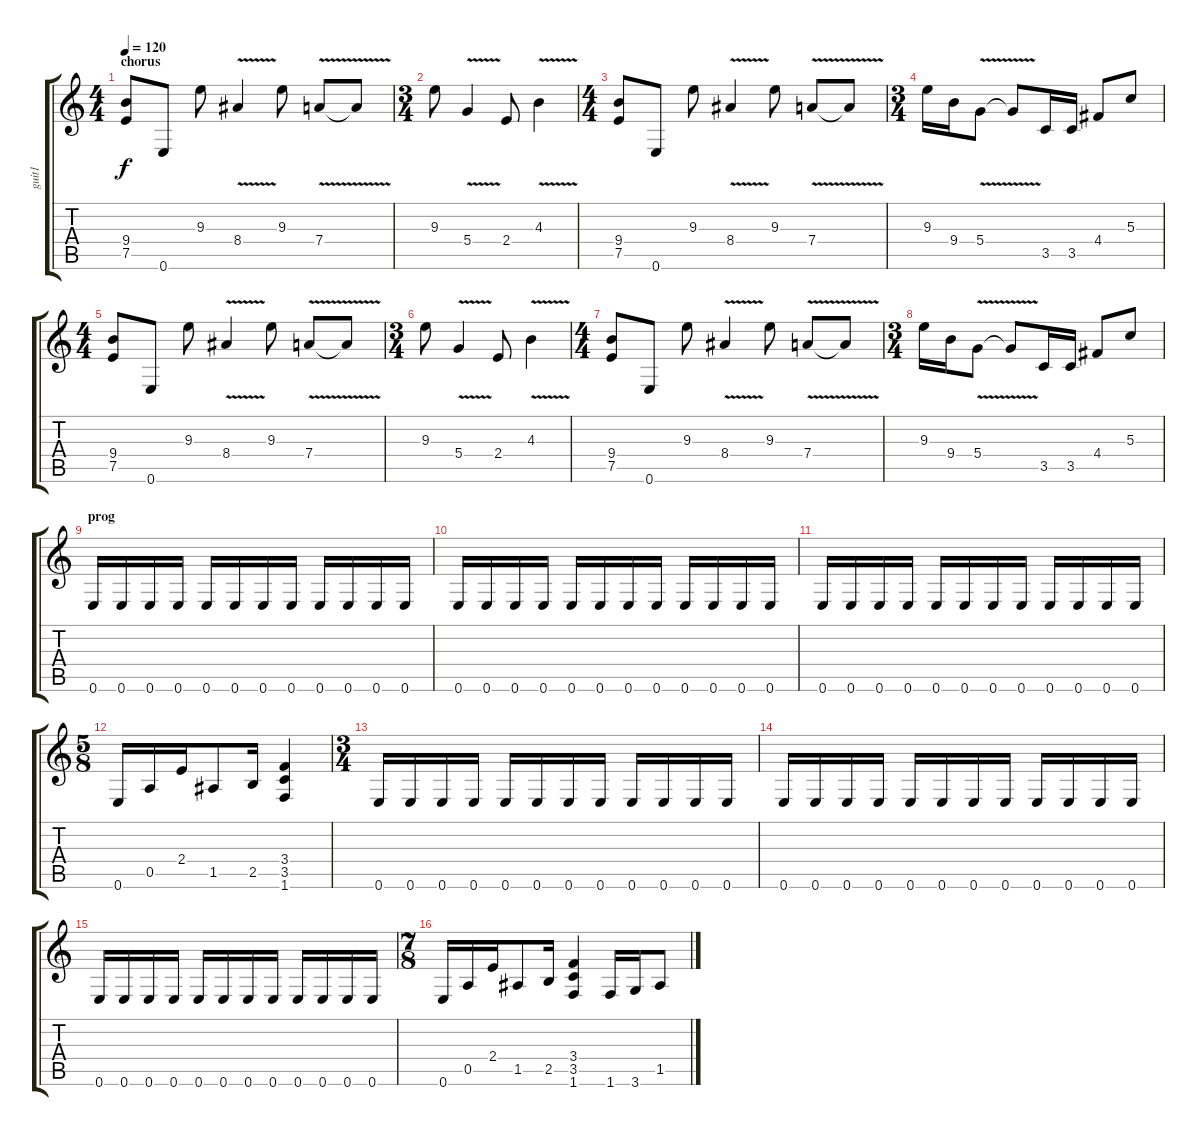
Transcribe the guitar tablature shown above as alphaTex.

\track ("guit1" "guit1") {instrument electricguitarclean}
\staff {score tabs}
\tuning (E4 B3 G3 D3 A2 E2) {hide}
\ts (4 4)
\section ("" "chorus")
\tempo 120
\clef g2
\ks c
(9.4 7.5).8{dy f instrument distortionguitar} 0.6.8 9.3.8 8.4{v}.4 9.3.8 7.4{v}.8 7.4{t}.8 |
\ts (3 4)
9.3.8 5.4{v}.4 2.4.8 4.3{v}.4 |
\ts (4 4)
(9.4 7.5).8{instrument distortionguitar} 0.6.8 9.3.8 8.4{v}.4 9.3.8 7.4{v}.8 7.4{t}.8 |
\ts (3 4)
9.3.16 9.4.16 5.4{v}.8 5.4{t}.8 3.5.16 3.5.16 4.4.8 5.3.8 |
\ts (4 4)
(9.4 7.5).8{instrument distortionguitar} 0.6.8 9.3.8 8.4{v}.4 9.3.8 7.4{v}.8 7.4{t}.8 |
\ts (3 4)
9.3.8 5.4{v}.4 2.4.8 4.3{v}.4 |
\ts (4 4)
(9.4 7.5).8{instrument distortionguitar} 0.6.8 9.3.8 8.4{v}.4 9.3.8 7.4{v}.8 7.4{t}.8 |
\ts (3 4)
9.3.16 9.4.16 5.4{v}.8 5.4{t}.8 3.5.16 3.5.16 4.4.8 5.3.8 |
\section ("" "prog")
0.6.16{instrument distortionguitar} 0.6.16 0.6.16 0.6.16 0.6.16 0.6.16 0.6.16 0.6.16 0.6.16 0.6.16 0.6.16 0.6.16 |
0.6.16{instrument distortionguitar} 0.6.16 0.6.16 0.6.16 0.6.16 0.6.16 0.6.16 0.6.16 0.6.16 0.6.16 0.6.16 0.6.16 |
0.6.16{instrument distortionguitar} 0.6.16 0.6.16 0.6.16 0.6.16 0.6.16 0.6.16 0.6.16 0.6.16 0.6.16 0.6.16 0.6.16 |
\ts (5 8)
0.6.16 0.5.16 2.4.16 1.5.8 2.5.16 (3.4 3.5 1.6).4 |
\ts (3 4)
0.6.16{instrument distortionguitar} 0.6.16 0.6.16 0.6.16 0.6.16 0.6.16 0.6.16 0.6.16 0.6.16 0.6.16 0.6.16 0.6.16 |
0.6.16{instrument distortionguitar} 0.6.16 0.6.16 0.6.16 0.6.16 0.6.16 0.6.16 0.6.16 0.6.16 0.6.16 0.6.16 0.6.16 |
0.6.16{instrument distortionguitar} 0.6.16 0.6.16 0.6.16 0.6.16 0.6.16 0.6.16 0.6.16 0.6.16 0.6.16 0.6.16 0.6.16 |
\ts (7 8)
0.6.16 0.5.16 2.4.16 1.5.8 2.5.16 (3.4 3.5 1.6).4 1.6.16 3.6.16 1.5.8
